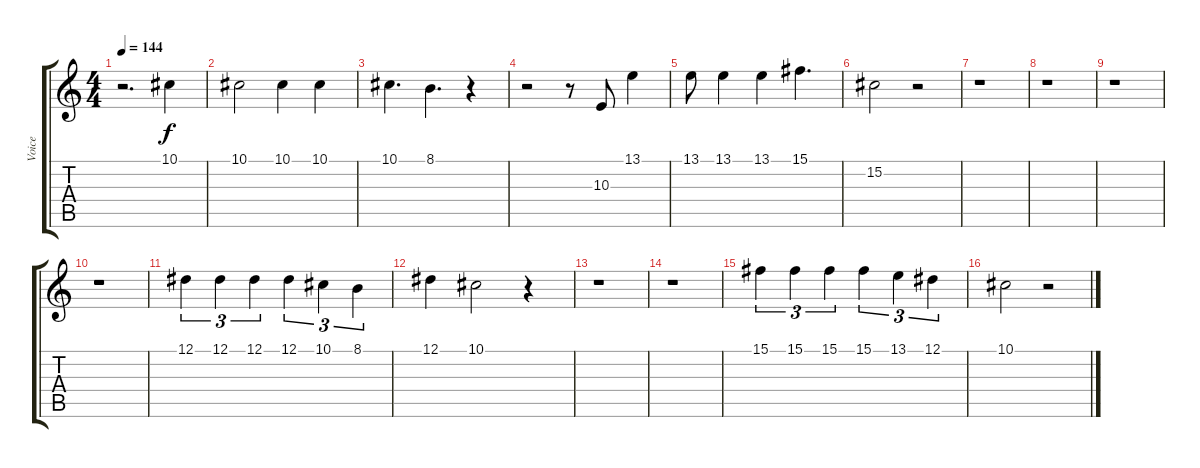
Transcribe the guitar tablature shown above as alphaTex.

\track ("Voice" "Voice") {mute instrument lead3calliope}
\staff {score tabs}
\tuning (Eb4 Bb3 Gb3 Db3 Ab2 Eb2) {hide}
\ts (4 4)
\tempo 144
\clef g2
\ks c
r.2{d dy f} 10.1.4 |
10.1.2 10.1.4 10.1.4 |
10.1.4{d} 8.1.4{d} r.4 |
r.2 r.8 10.3.8 13.1.4 |
13.1.8 13.1.4 13.1.4 15.1.4{d} |
15.2.2 r.2 |
r.1 |
r.1 |
r.1 |
r.1 |
12.1.4{tu (3 2)} 12.1.4{tu (3 2)} 12.1.4{tu (3 2)} 12.1.4{tu (3 2)} 10.1.4{tu (3 2)} 8.1.4{tu (3 2)} |
12.1.4 10.1.2 r.4 |
r.1 |
r.1 |
15.1.4{tu (3 2)} 15.1.4{tu (3 2)} 15.1.4{tu (3 2)} 15.1.4{tu (3 2)} 13.1.4{tu (3 2)} 12.1.4{tu (3 2)} |
10.1.2 r.2
